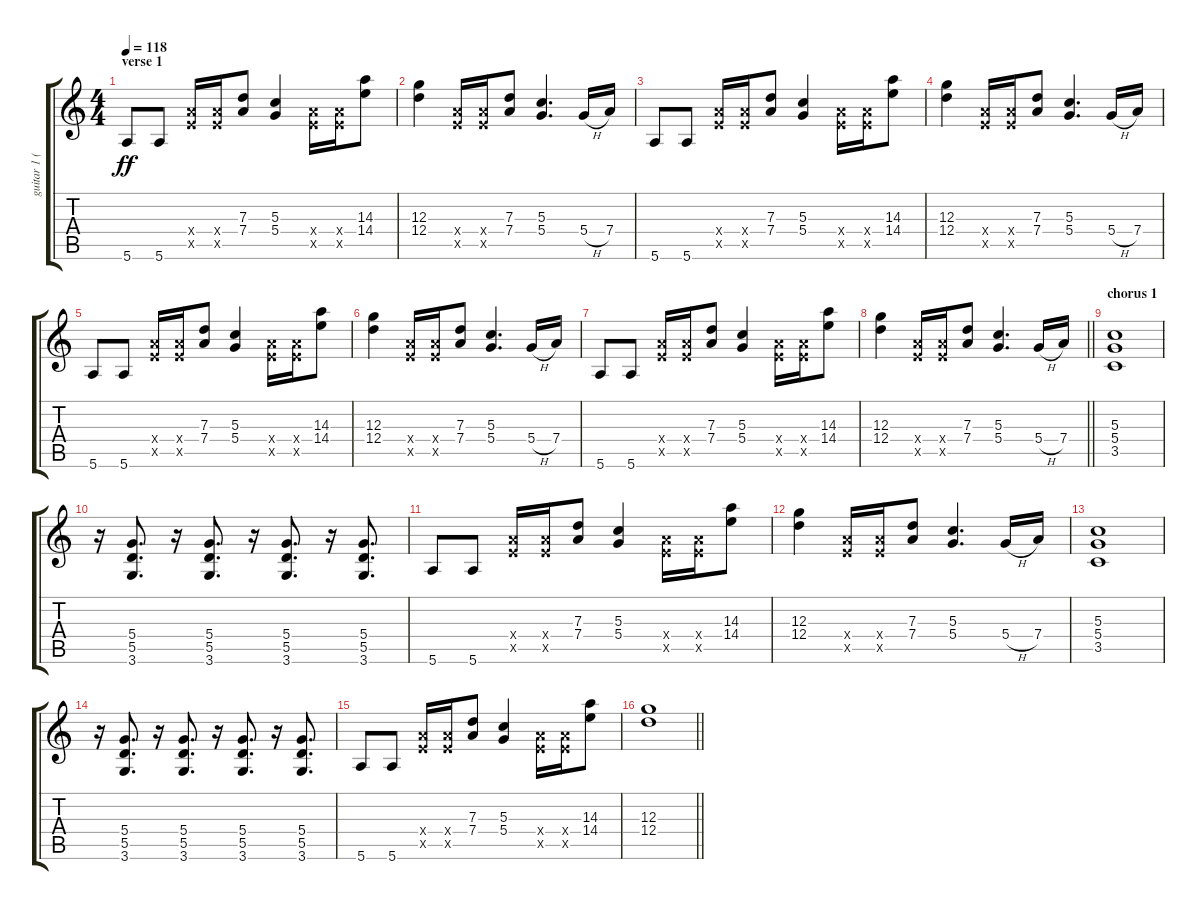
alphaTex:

\track ("guitar 1 (rhythm)" "guitar 1 (") {instrument overdrivenguitar}
\staff {score tabs}
\tuning (E4 B3 G3 D3 A2 E2) {hide}
\ts (4 4)
\section ("" "verse 1")
\tempo 118
\clef g2
\ks c
5.6.8{dy ff} 5.6.8 (7.4{x} 7.5{x}).16 (7.4{x} 7.5{x}).16 (7.3 7.4).8 (5.3 5.4).4 (7.4{x} 7.5{x}).16 (7.4{x} 7.5{x}).16 (14.3 14.4).8 |
(12.3 12.4).4 (7.4{x} 7.5{x}).16 (7.4{x} 7.5{x}).16 (7.3 7.4).8 (5.3 5.4).4{d} 5.4{h}.16 7.4.16 |
5.6.8 5.6.8 (7.4{x} 7.5{x}).16 (7.4{x} 7.5{x}).16 (7.3 7.4).8 (5.3 5.4).4 (7.4{x} 7.5{x}).16 (7.4{x} 7.5{x}).16 (14.3 14.4).8 |
(12.3 12.4).4 (7.4{x} 7.5{x}).16 (7.4{x} 7.5{x}).16 (7.3 7.4).8 (5.3 5.4).4{d} 5.4{h}.16 7.4.16 |
5.6.8 5.6.8 (7.4{x} 7.5{x}).16 (7.4{x} 7.5{x}).16 (7.3 7.4).8 (5.3 5.4).4 (7.4{x} 7.5{x}).16 (7.4{x} 7.5{x}).16 (14.3 14.4).8 |
(12.3 12.4).4 (7.4{x} 7.5{x}).16 (7.4{x} 7.5{x}).16 (7.3 7.4).8 (5.3 5.4).4{d} 5.4{h}.16 7.4.16 |
5.6.8 5.6.8 (7.4{x} 7.5{x}).16 (7.4{x} 7.5{x}).16 (7.3 7.4).8 (5.3 5.4).4 (7.4{x} 7.5{x}).16 (7.4{x} 7.5{x}).16 (14.3 14.4).8 |
\barLineRight lightlight
(12.3 12.4).4 (7.4{x} 7.5{x}).16 (7.4{x} 7.5{x}).16 (7.3 7.4).8 (5.3 5.4).4{d} 5.4{h}.16 7.4.16 |
\section ("" "chorus 1")
(5.3 5.4 3.5).1 |
r.16 (5.4 5.5 3.6).8{d} r.16 (5.4 5.5 3.6).8{d} r.16 (5.4 5.5 3.6).8{d} r.16 (5.4 5.5 3.6).8{d} |
5.6.8 5.6.8 (7.4{x} 7.5{x}).16 (7.4{x} 7.5{x}).16 (7.3 7.4).8 (5.3 5.4).4 (7.4{x} 7.5{x}).16 (7.4{x} 7.5{x}).16 (14.3 14.4).8 |
(12.3 12.4).4 (7.4{x} 7.5{x}).16 (7.4{x} 7.5{x}).16 (7.3 7.4).8 (5.3 5.4).4{d} 5.4{h}.16 7.4.16 |
(5.3 5.4 3.5).1 |
r.16 (5.4 5.5 3.6).8{d} r.16 (5.4 5.5 3.6).8{d} r.16 (5.4 5.5 3.6).8{d} r.16 (5.4 5.5 3.6).8{d} |
5.6.8 5.6.8 (7.4{x} 7.5{x}).16 (7.4{x} 7.5{x}).16 (7.3 7.4).8 (5.3 5.4).4 (7.4{x} 7.5{x}).16 (7.4{x} 7.5{x}).16 (14.3 14.4).8 |
\barLineRight lightlight
(12.3 12.4).1
